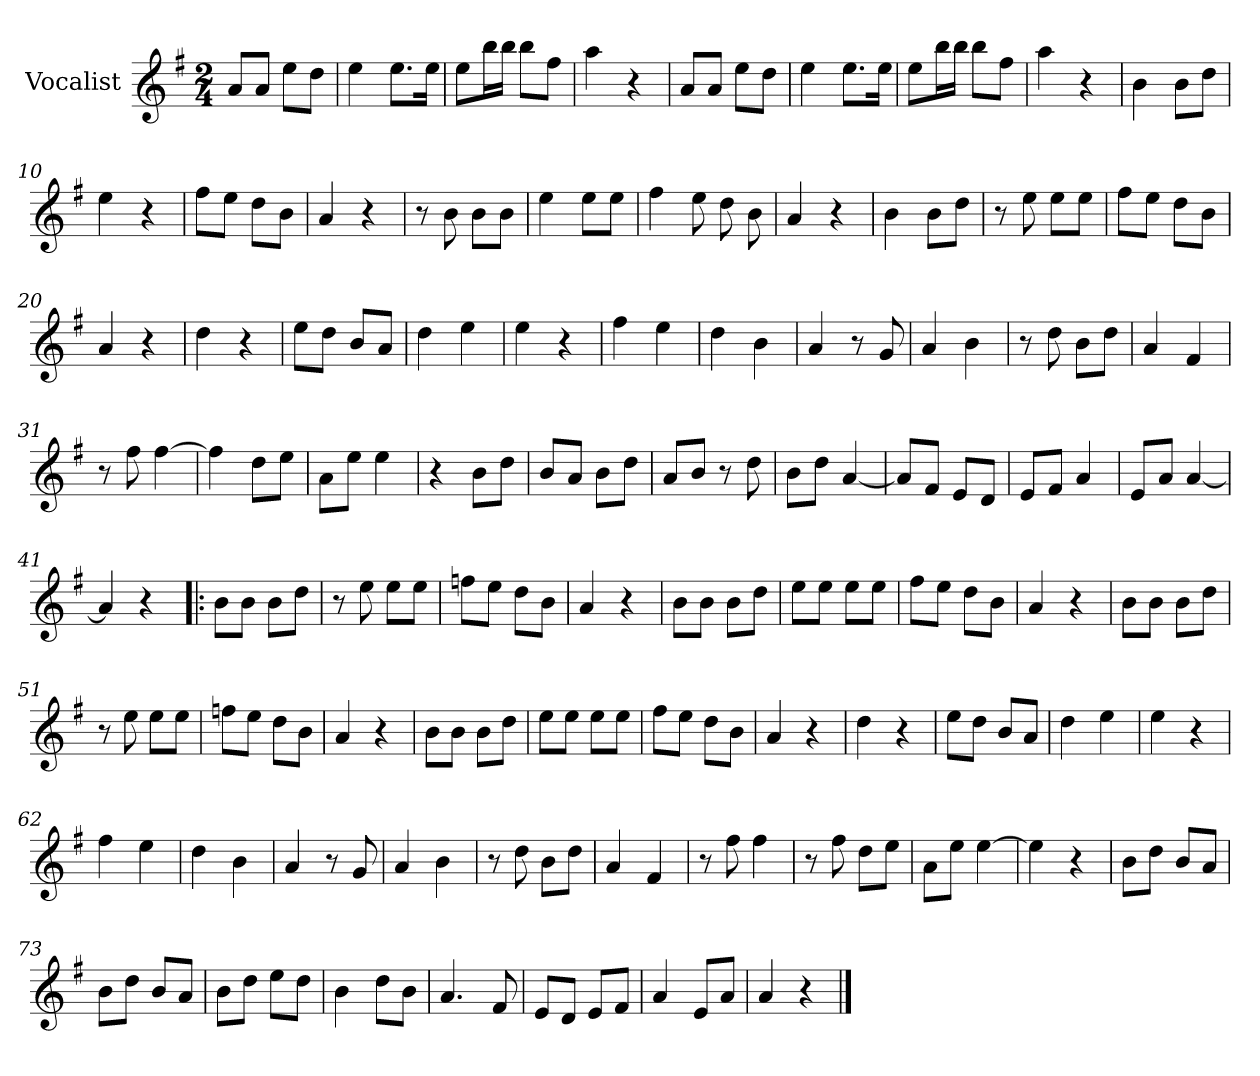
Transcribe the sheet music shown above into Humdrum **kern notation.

**kern
*part1
*staff1
*I"Vocalist
*clefG2
*k[f#]
*M2/4
=1
8a/L
8a/J
8ee\L
8dd\J
=2
4ee
8.ee\L
16ee\Jk
=3
8ee\L
16bb\L
16bb\JJ
8bb\L
8ff#\J
=4
4aa
4r
=5
8a/L
8a/J
8ee\L
8dd\J
=6
4ee
8.ee\L
16ee\Jk
=7
8ee\L
16bb\L
16bb\JJ
8bb\L
8ff#\J
=8
4aa
4r
=9
4b
8b\L
8dd\J
=10
4ee
4r
=11
8ff#\L
8ee\J
8dd\L
8b\J
=12
4a
4r
=13
8r
8b
8b\L
8b\J
=14
4ee
8ee\L
8ee\J
=15
4ff#
8ee
8dd
8b
=16
4a
4r
=17
4b
8b\L
8dd\J
=18
8r
8ee
8ee\L
8ee\J
=19
8ff#\L
8ee\J
8dd\L
8b\J
=20
4a
4r
=21
4dd
4r
=22
8ee\L
8dd\J
8b/L
8a/J
=23
4dd
4ee
=24
4ee
4r
=25
4ff#
4ee
=26
4dd
4b
=27
4a
8r
8g
=28
4a
4b
=29
8r
8dd
8b\L
8dd\J
=30
4a
4f#
=31
8r
8ff#
[4ff#
=32
4ff#]
8dd\L
8ee\J
=33
8a\L
8ee\J
4ee
=34
4r
8b\L
8dd\J
=35
8b/L
8a/J
8b\L
8dd\J
=36
8a/L
8b/J
8r
8dd
=37
8b\L
8dd\J
[4a
=38
8a/L]
8f#/J
8e/L
8d/J
=39
8e/L
8f#/J
4a
=40
8e/L
8a/J
[4a
=41
4a]
4r
=42!|:
8b\L
8b\J
8b\L
8dd\J
=43
8r
8ee
8ee\L
8ee\J
=44
8ffn\L
8ee\J
8dd\L
8b\J
=45
4a
4r
=46
8b\L
8b\J
8b\L
8dd\J
=47
8ee\L
8ee\J
8ee\L
8ee\J
=48
8ff#\L
8ee\J
8dd\L
8b\J
=49
4a
4r
=50
8b\L
8b\J
8b\L
8dd\J
=51
8r
8ee
8ee\L
8ee\J
=52
8ffn\L
8ee\J
8dd\L
8b\J
=53
4a
4r
=54
8b\L
8b\J
8b\L
8dd\J
=55
8ee\L
8ee\J
8ee\L
8ee\J
=56
8ff#\L
8ee\J
8dd\L
8b\J
=57
4a
4r
=58
4dd
4r
=59
8ee\L
8dd\J
8b/L
8a/J
=60
4dd
4ee
=61
4ee
4r
=62
4ff#
4ee
=63
4dd
4b
=64
4a
8r
8g
=65
4a
4b
=66
8r
8dd
8b\L
8dd\J
=67
4a
4f#
=68
8r
8ff#
4ff#
=69
8r
8ff#
8dd\L
8ee\J
=70
8a\L
8ee\J
[4ee
=71
4ee]
4r
=72
8b\L
8dd\J
8b/L
8a/J
=73
8b\L
8dd\J
8b/L
8a/J
=74
8b\L
8dd\J
8ee\L
8dd\J
=75
4b
8dd\L
8b\J
=76
4.a
8f#
=77
8e/L
8d/J
8e/L
8f#/J
=78
4a
8e/L
8a/J
=79
4a
4r
==
*-
